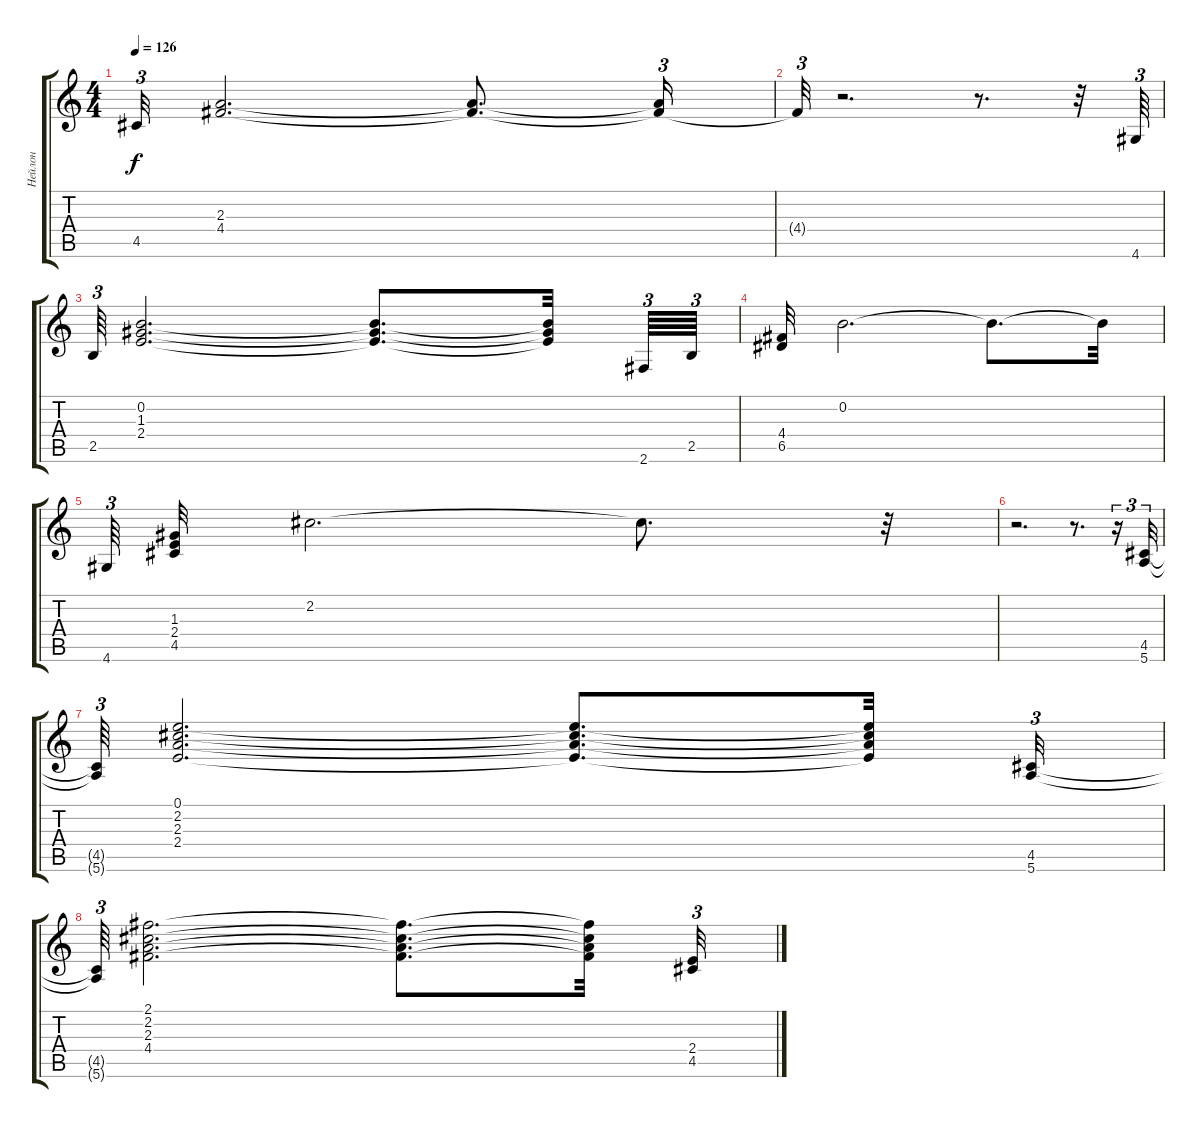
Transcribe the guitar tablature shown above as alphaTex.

\track ("Нейлон" "Нейлон") {instrument acousticguitarnylon}
\staff {score tabs}
\tuning (E4 B3 G3 D3 A2 E2) {hide}
\ts (4 4)
\tempo 126
\clef g2
\ks c
4.5{t}.32{tu (3 2) dy f} (2.3 4.4).2{d} (2.3{t} 4.4{t}).8{d} (2.3{t} 4.4{t}).16{tu (3 2)} |
4.4{t}.32{tu (3 2)} r.2{d} r.8{d} r.32 4.6.64{tu (3 2)} |
2.5.64{tu (3 2)} (0.2 1.3 2.4).2{d} (0.2{t} 1.3{t} 2.4{t}).8{d} (0.2{t} 1.3{t} 2.4{t}).32 2.6.64{tu (3 2)} 2.5.64{tu (3 2)} |
(4.4 6.5).32 0.2.2{d} 0.2{t}.8{d} 0.2{t}.32 |
4.6.64{tu (3 2)} (1.3 2.4 4.5).32 2.2.2{d} 2.2{t}.8{d} r.32{tu (3 2)} |
r.2{d} r.8{d} r.16{tu (3 2)} (4.5 5.6).32{tu (3 2)} |
(4.5{t} 5.6{t}).64{tu (3 2)} (0.1 2.2 2.3 2.4).2{d} (0.1{t} 2.2{t} 2.3{t} 2.4{t}).8{d} (0.1{t} 2.2{t} 2.3{t} 2.4{t}).32 (4.5 5.6).32{tu (3 2)} |
(4.5{t} 5.6{t}).64{tu (3 2)} (2.1 2.2 2.3 4.4).2{d} (2.1{t} 2.2{t} 2.3{t} 4.4{t}).8{d} (2.1{t} 2.2{t} 2.3{t} 4.4{t}).32 (2.4 4.5).32{tu (3 2)}
